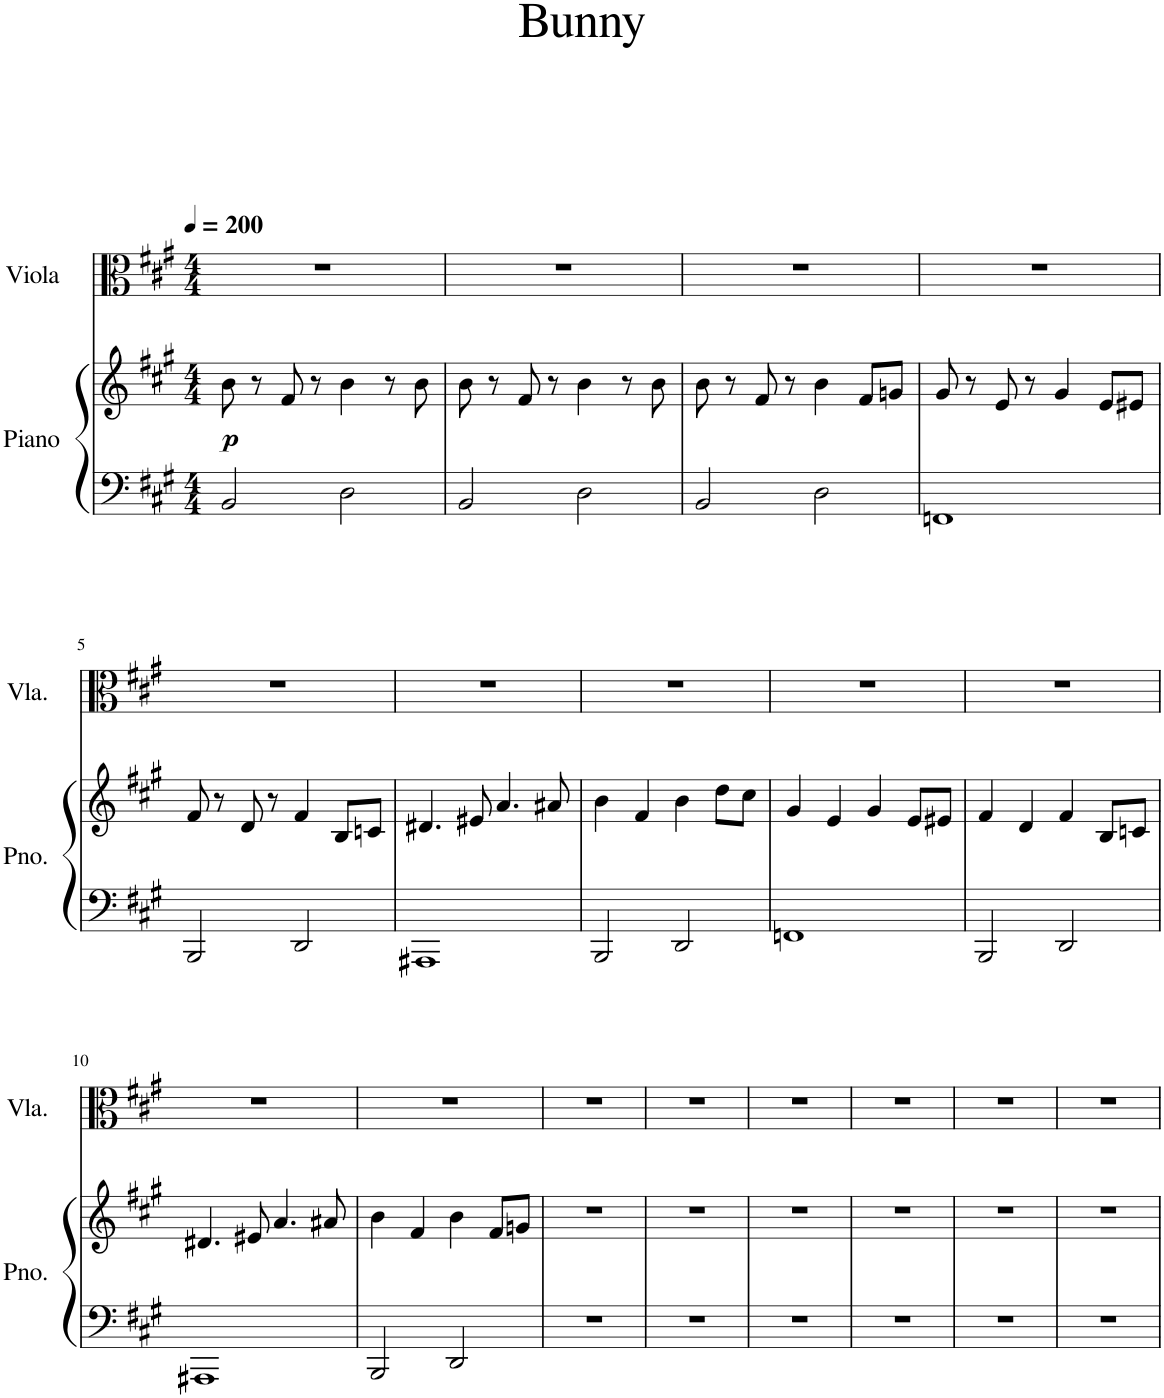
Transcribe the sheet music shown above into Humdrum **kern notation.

**kern	**kern	**dynam	**kern
*part2	*part2	*part2	*part1
*staff3	*staff2	*staff2/3	*staff1
*I"Piano	*	*	*I"Viola
*I'Pno.	*	*	*I'Vla.
*clefF4	*clefG2	*	*clefC3
*k[f#c#g#]	*k[f#c#g#]	*	*k[f#c#g#]
*M4/4	*M4/4	*	*M4/4
*MM200	*MM200	*	*MM200
=1	=1	=1	=1
!	!	!LO:DY:b	!
2BB/	8b\	p	1r
.	8r	.	.
.	8f#/	.	.
.	8r	.	.
2D\	4b\	.	.
.	8r	.	.
.	8b\	.	.
=2	=2	=2	=2
2BB/	8b\	.	1r
.	8r	.	.
.	8f#/	.	.
.	8r	.	.
2D\	4b\	.	.
.	8r	.	.
.	8b\	.	.
=3	=3	=3	=3
2BB/	8b\	.	1r
.	8r	.	.
.	8f#/	.	.
.	8r	.	.
2D\	4b\	.	.
.	8f#/L	.	.
.	8gn/J	.	.
=4	=4	=4	=4
1FFn	8g#/	.	1r
.	8r	.	.
.	8e/	.	.
.	8r	.	.
.	4g#/	.	.
.	8e/L	.	.
.	8e#X/J	.	.
!!LO:LB:g=z
=5	=5	=5	=5
2BBB/	8f#/	.	1r
.	8r	.	.
.	8d/	.	.
.	8r	.	.
2DD/	4f#/	.	.
.	8B/L	.	.
.	8cn/J	.	.
=6	=6	=6	=6
1AAA#X	4.d#X/	.	1r
.	8e#X/	.	.
.	4.a/	.	.
.	8a#X/	.	.
=7	=7	=7	=7
2BBB/	4b\	.	1r
.	4f#/	.	.
2DD/	4b\	.	.
.	8dd\L	.	.
.	8cc#\J	.	.
=8	=8	=8	=8
1FFn	4g#/	.	1r
.	4e/	.	.
.	4g#/	.	.
.	8e/L	.	.
.	8e#X/J	.	.
=9	=9	=9	=9
2BBB/	4f#/	.	1r
.	4d/	.	.
2DD/	4f#/	.	.
.	8B/L	.	.
.	8cn/J	.	.
!!LO:LB:g=z
=10	=10	=10	=10
1AAA#X	4.d#X/	.	1r
.	8e#X/	.	.
.	4.a/	.	.
.	8a#X/	.	.
=11	=11	=11	=11
2BBB/	4b\	.	1r
.	4f#/	.	.
2DD/	4b\	.	.
.	8f#/L	.	.
.	8gn/J	.	.
=12	=12	=12	=12
1r	1r	.	1r
=13	=13	=13	=13
1r	1r	.	1r
=14	=14	=14	=14
1r	1r	.	1r
=15	=15	=15	=15
1r	1r	.	1r
=16	=16	=16	=16
1r	1r	.	1r
=17	=17	=17	=17
1r	1r	.	1r
=	=	=	=
*-	*-	*-	*-
